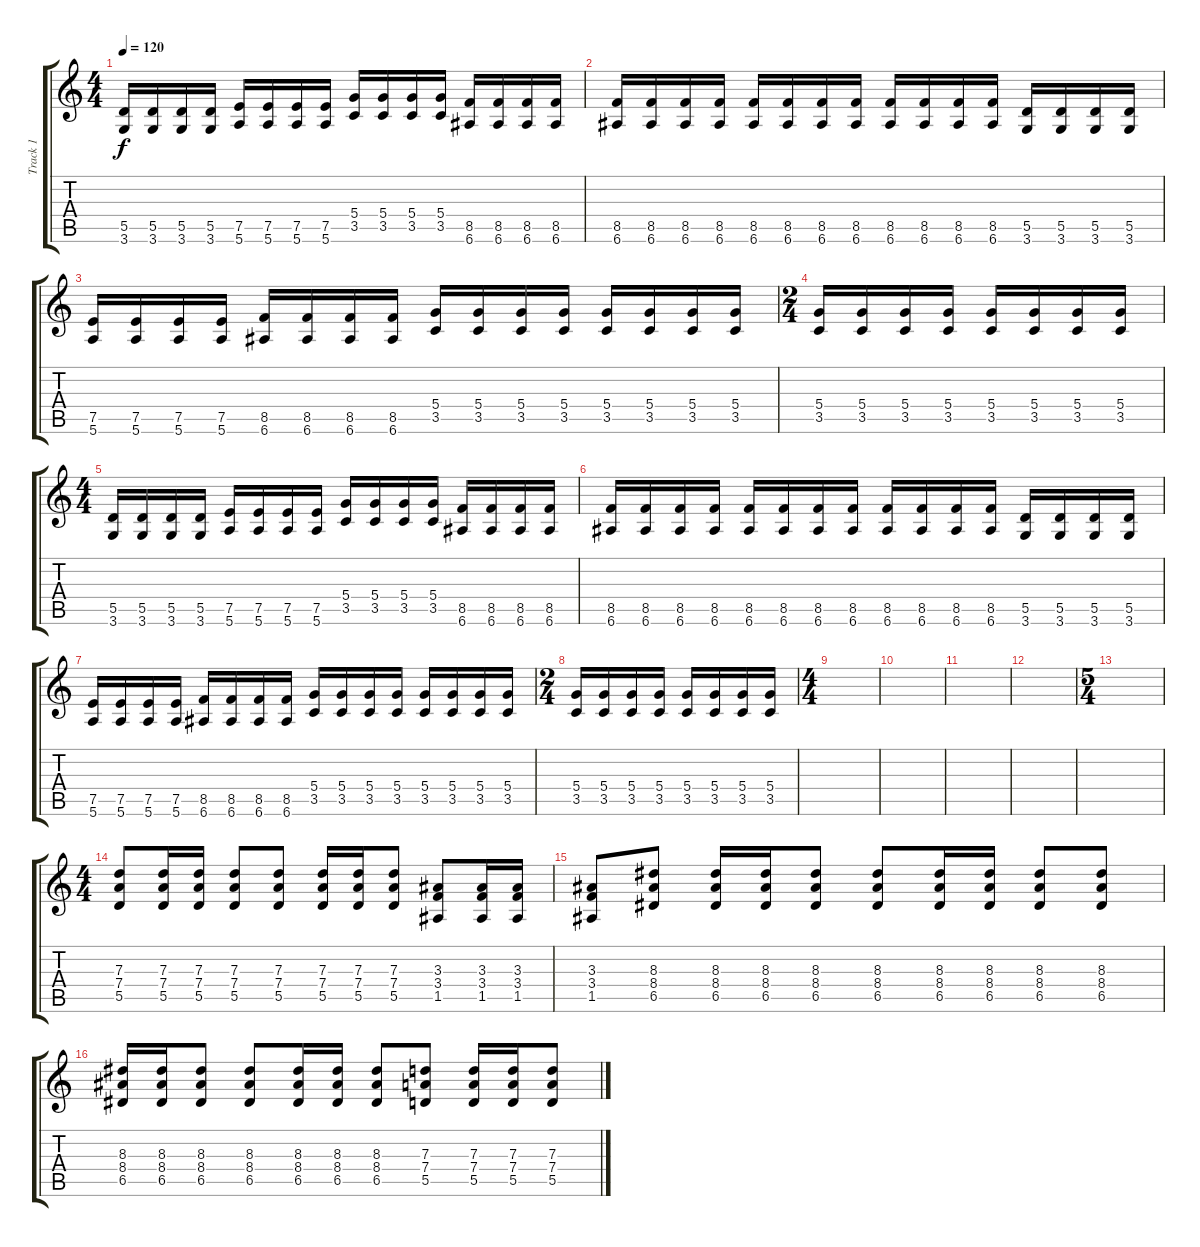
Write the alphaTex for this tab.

\track ("Track 1" "Track 1") {instrument distortionguitar}
\staff {score tabs}
\tuning (E4 B3 G3 D3 A2 E2) {hide}
\ts (4 4)
\tempo 120
\clef g2
\ks c
(5.5 3.6).16{dy f} (5.5 3.6).16 (5.5 3.6).16 (5.5 3.6).16 (7.5 5.6).16 (7.5 5.6).16 (7.5 5.6).16 (7.5 5.6).16 (5.4 3.5).16 (5.4 3.5).16 (5.4 3.5).16 (5.4 3.5).16 (8.5 6.6).16 (8.5 6.6).16 (8.5 6.6).16 (8.5 6.6).16 |
(8.5 6.6).16 (8.5 6.6).16 (8.5 6.6).16 (8.5 6.6).16 (8.5 6.6).16 (8.5 6.6).16 (8.5 6.6).16 (8.5 6.6).16 (8.5 6.6).16 (8.5 6.6).16 (8.5 6.6).16 (8.5 6.6).16 (5.5 3.6).16 (5.5 3.6).16 (5.5 3.6).16 (5.5 3.6).16 |
(7.5 5.6).16 (7.5 5.6).16 (7.5 5.6).16 (7.5 5.6).16 (8.5 6.6).16 (8.5 6.6).16 (8.5 6.6).16 (8.5 6.6).16 (5.4 3.5).16 (5.4 3.5).16 (5.4 3.5).16 (5.4 3.5).16 (5.4 3.5).16 (5.4 3.5).16 (5.4 3.5).16 (5.4 3.5).16 |
\ts (2 4)
(5.4 3.5).16 (5.4 3.5).16 (5.4 3.5).16 (5.4 3.5).16 (5.4 3.5).16 (5.4 3.5).16 (5.4 3.5).16 (5.4 3.5).16 |
\ts (4 4)
(5.5 3.6).16 (5.5 3.6).16 (5.5 3.6).16 (5.5 3.6).16 (7.5 5.6).16 (7.5 5.6).16 (7.5 5.6).16 (7.5 5.6).16 (5.4 3.5).16 (5.4 3.5).16 (5.4 3.5).16 (5.4 3.5).16 (8.5 6.6).16 (8.5 6.6).16 (8.5 6.6).16 (8.5 6.6).16 |
(8.5 6.6).16 (8.5 6.6).16 (8.5 6.6).16 (8.5 6.6).16 (8.5 6.6).16 (8.5 6.6).16 (8.5 6.6).16 (8.5 6.6).16 (8.5 6.6).16 (8.5 6.6).16 (8.5 6.6).16 (8.5 6.6).16 (5.5 3.6).16 (5.5 3.6).16 (5.5 3.6).16 (5.5 3.6).16 |
(7.5 5.6).16 (7.5 5.6).16 (7.5 5.6).16 (7.5 5.6).16 (8.5 6.6).16 (8.5 6.6).16 (8.5 6.6).16 (8.5 6.6).16 (5.4 3.5).16 (5.4 3.5).16 (5.4 3.5).16 (5.4 3.5).16 (5.4 3.5).16 (5.4 3.5).16 (5.4 3.5).16 (5.4 3.5).16 |
\ts (2 4)
(5.4 3.5).16 (5.4 3.5).16 (5.4 3.5).16 (5.4 3.5).16 (5.4 3.5).16 (5.4 3.5).16 (5.4 3.5).16 (5.4 3.5).16 |
\ts (4 4)
|
|
|
|
\ts (5 4)
|
\ts (4 4)
(7.3 7.4 5.5).8 (7.3 7.4 5.5).16 (7.3 7.4 5.5).16 (7.3 7.4 5.5).8 (7.3 7.4 5.5).8 (7.3 7.4 5.5).16 (7.3 7.4 5.5).16 (7.3 7.4 5.5).8 (3.3 3.4 1.5).8 (3.3 3.4 1.5).16 (3.3 3.4 1.5).16 |
(3.3 3.4 1.5).8 (8.3 8.4 6.5).8 (8.3 8.4 6.5).16 (8.3 8.4 6.5).16 (8.3 8.4 6.5).8 (8.3 8.4 6.5).8 (8.3 8.4 6.5).16 (8.3 8.4 6.5).16 (8.3 8.4 6.5).8 (8.3 8.4 6.5).8 |
(8.3 8.4 6.5).16 (8.3 8.4 6.5).16 (8.3 8.4 6.5).8 (8.3 8.4 6.5).8 (8.3 8.4 6.5).16 (8.3 8.4 6.5).16 (8.3 8.4 6.5).8 (7.3 7.4 5.5).8 (7.3 7.4 5.5).16 (7.3 7.4 5.5).16 (7.3 7.4 5.5).8
